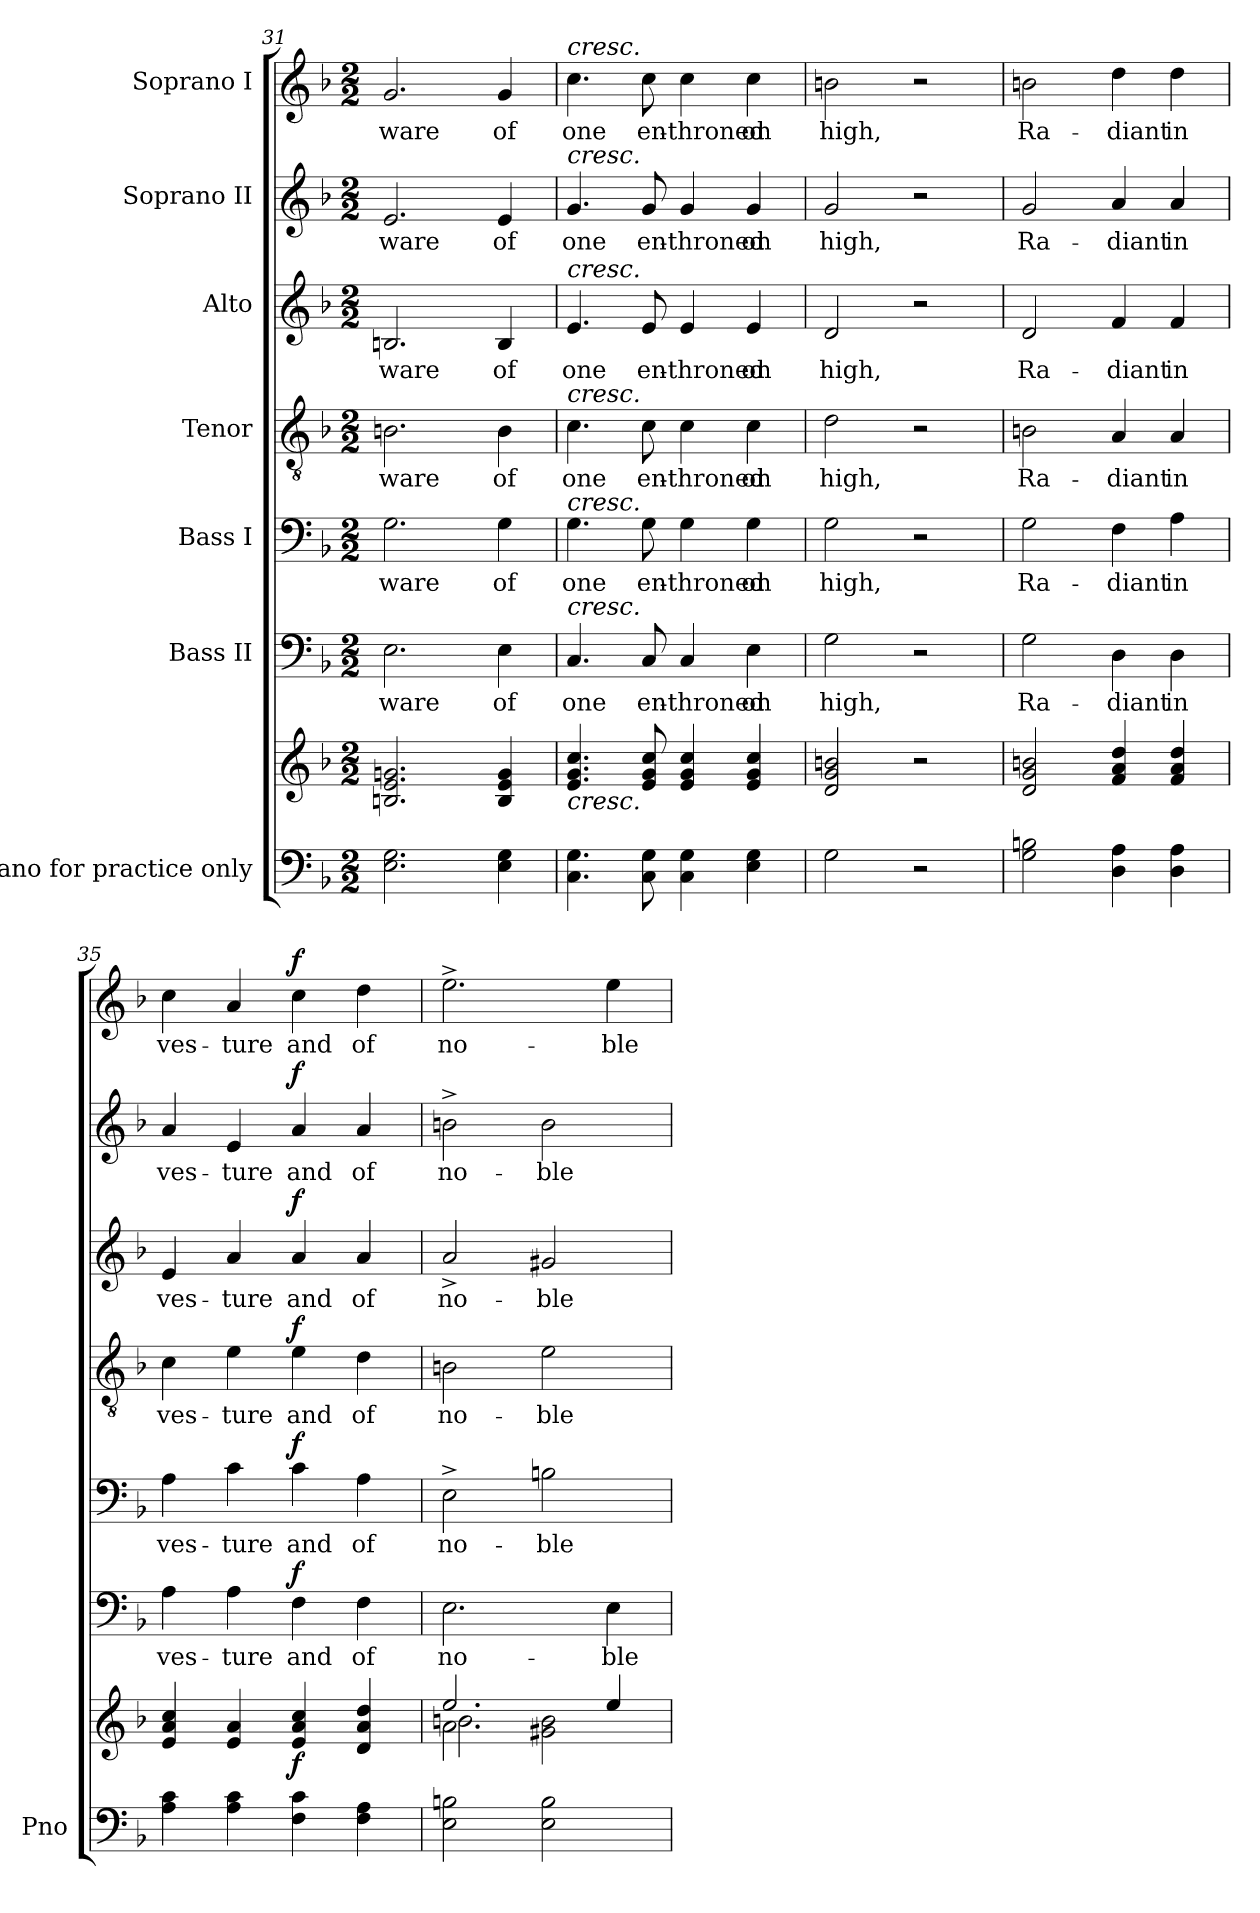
**kern	**kern	**dynam	**kern	**text	**dynam	**kern	**text	**dynam	**kern	**text	**dynam	**kern	**text	**dynam	**kern	**text	**dynam	**kern	**text	**dynam
*part7	*part7	*part7	*part6	*part6	*part6	*part5	*part5	*part5	*part4	*part4	*part4	*part3	*part3	*part3	*part2	*part2	*part2	*part1	*part1	*part1
*staff8	*staff7	*staff7/8	*staff6	*staff6	*staff6	*staff5	*staff5	*staff5	*staff4	*staff4	*staff4	*staff3	*staff3	*staff3	*staff2	*staff2	*staff2	*staff1	*staff1	*staff1
*I"Piano for practice only	*	*	*I"Bass II	*	*	*I"Bass I	*	*	*I"Tenor	*	*	*I"Alto	*	*	*I"Soprano II	*	*	*I"Soprano I	*	*
*I'Pno	*	*	*	*	*	*	*	*	*	*	*	*	*	*	*	*	*	*	*	*
*clefF4	*clefG2	*	*clefF4	*	*	*clefF4	*	*	*clefGv2	*	*	*clefG2	*	*	*clefG2	*	*	*clefG2	*	*
*k[b-]	*k[b-]	*	*k[b-]	*	*	*k[b-]	*	*	*k[b-]	*	*	*k[b-]	*	*	*k[b-]	*	*	*k[b-]	*	*
*M2/2	*M2/2	*	*M2/2	*	*	*M2/2	*	*	*M2/2	*	*	*M2/2	*	*	*M2/2	*	*	*M2/2	*	*
=31	=31	=31	=31	=31	=31	=31	=31	=31	=31	=31	=31	=31	=31	=31	=31	=31	=31	=31	=31	=31
2.E\ 2.G\	2.Bn/ 2.e/ 2.gn/	.	2.E\	ware	.	2.G\	ware	.	2.Bn\	ware	.	2.Bn/	ware	.	2.e/	ware	.	2.g/	ware	.
4E\ 4G\	4B/ 4e/ 4g/	.	4E\	of	.	4G\	of	.	4B\	of	.	4B/	of	.	4e/	of	.	4g/	of	.
=32	=32	=32	=32	=32	=32	=32	=32	=32	=32	=32	=32	=32	=32	=32	=32	=32	=32	=32	=32	=32
!	!	!	!	!	!	!	!	!	!	!	!	!	!	!	!	!	!	!LO:TX:a:i:t=cresc.	!	!
!	!	!	!	!	!	!	!	!	!	!	!	!	!	!	!LO:TX:a:i:t=cresc.	!	!	!	!	!
!	!	!	!	!	!	!	!	!	!	!	!	!LO:TX:a:i:t=cresc.	!	!	!	!	!	!	!	!
!	!	!	!	!	!	!	!	!	!LO:TX:a:i:t=cresc.	!	!	!	!	!	!	!	!	!	!	!
!	!	!	!	!	!	!LO:TX:a:i:t=cresc.	!	!	!	!	!	!	!	!	!	!	!	!	!	!
!	!	!	!LO:TX:a:i:t=cresc.	!	!	!	!	!	!	!	!	!	!	!	!	!	!	!	!	!
!	!LO:TX:b:i:t=cresc.	!	!	!	!	!	!	!	!	!	!	!	!	!	!	!	!	!	!	!
4.C\ 4.G\	4.e/ 4.g/ 4.cc/	.	4.C/	one	.	4.G\	one	.	4.c\	one	.	4.e/	one	.	4.g/	one	.	4.cc\	one	.
8C\ 8G\	8e/ 8g/ 8cc/	.	8C/	en-	.	8G\	en-	.	8c\	en-	.	8e/	en-	.	8g/	en-	.	8cc\	en-	.
4C\ 4G\	4e/ 4g/ 4cc/	.	4C/	-throned	.	4G\	-throned	.	4c\	-throned	.	4e/	-throned	.	4g/	-throned	.	4cc\	-throned	.
4E\ 4G\	4e/ 4g/ 4cc/	.	4E\	on	.	4G\	on	.	4c\	on	.	4e/	on	.	4g/	on	.	4cc\	on	.
=33	=33	=33	=33	=33	=33	=33	=33	=33	=33	=33	=33	=33	=33	=33	=33	=33	=33	=33	=33	=33
2G\	2d/ 2g/ 2bn/	.	2G\	high,	.	2G\	high,	.	2d\	high,	.	2d/	high,	.	2g/	high,	.	2bn\	high,	.
2r	2r	.	2r	.	.	2r	.	.	2r	.	.	2r	.	.	2r	.	.	2r	.	.
=34	=34	=34	=34	=34	=34	=34	=34	=34	=34	=34	=34	=34	=34	=34	=34	=34	=34	=34	=34	=34
2G\ 2Bn\	2d/ 2g/ 2bn/	.	2G\	Ra-	.	2G\	Ra-	.	2Bn\	Ra-	.	2d/	Ra-	.	2g/	Ra-	.	2bn\	Ra-	.
4D\ 4A\	4f/ 4a/ 4dd/	.	4D\	-diant	.	4F\	-diant	.	4A/	-diant	.	4f/	-diant	.	4a/	-diant	.	4dd\	-diant	.
4D\ 4A\	4f/ 4a/ 4dd/	.	4D\	in	.	4A\	in	.	4A/	in	.	4f/	in	.	4a/	in	.	4dd\	in	.
=35	=35	=35	=35	=35	=35	=35	=35	=35	=35	=35	=35	=35	=35	=35	=35	=35	=35	=35	=35	=35
4A\ 4c\	4e/ 4a/ 4cc/	.	4A\	ves-	.	4A\	ves-	.	4c\	ves-	.	4e/	ves-	.	4a/	ves-	.	4cc\	ves-	.
4A\ 4c\	4e/ 4a/	.	4A\	-ture	.	4c\	-ture	.	4e\	-ture	.	4a/	-ture	.	4e/	-ture	.	4a/	-ture	.
!	!	!LO:DY:b	!	!	!LO:DY:a	!	!	!LO:DY:a	!	!	!LO:DY:a	!	!	!LO:DY:a	!	!	!LO:DY:a	!	!	!LO:DY:a
4F\ 4c\	4e/ 4a/ 4cc/	f	4F\	and	f	4c\	and	f	4e\	and	f	4a/	and	f	4a/	and	f	4cc\	and	f
4F\ 4A\	4d/ 4a/ 4dd/	.	4F\	of	.	4A\	of	.	4d\	of	.	4a/	of	.	4a/	of	.	4dd\	of	.
=36	=36	=36	=36	=36	=36	=36	=36	=36	=36	=36	=36	=36	=36	=36	=36	=36	=36	=36	=36	=36
*	*^	*	*	*	*	*	*	*	*	*	*	*	*	*	*	*	*	*	*	*
*	*	*^	*	*	*	*	*	*	*	*	*	*	*	*	*	*	*	*	*	*	*
*	*	*	*^	*	*	*	*	*	*	*	*	*	*	*	*	*	*	*	*	*	*	*
2E\ 2Bn\	2.ee/	2a\	2ryy	2.bn\	.	2.E\	no-	.	2E^\	no-	.	2Bn\	no-	.	2a^/	no-	.	2bn^\	no-	.	2.ee^\	no-	.
2E\ 2B\	.	2ryy	2g#X\ 2b\	.	.	.	.	.	2Bn\	-ble	.	2e\	-ble	.	2g#X/	-ble	.	2b\	-ble	.	.	.	.
.	4ee/	.	.	4ryy	.	4E\	-ble	.	.	.	.	.	.	.	.	.	.	.	.	.	4ee\	-ble	.
*	*v	*v	*v	*v	*	*	*	*	*	*	*	*	*	*	*	*	*	*	*	*	*	*	*
=	=	=	=	=	=	=	=	=	=	=	=	=	=	=	=	=	=	=	=	=
*-	*-	*-	*-	*-	*-	*-	*-	*-	*-	*-	*-	*-	*-	*-	*-	*-	*-	*-	*-	*-
